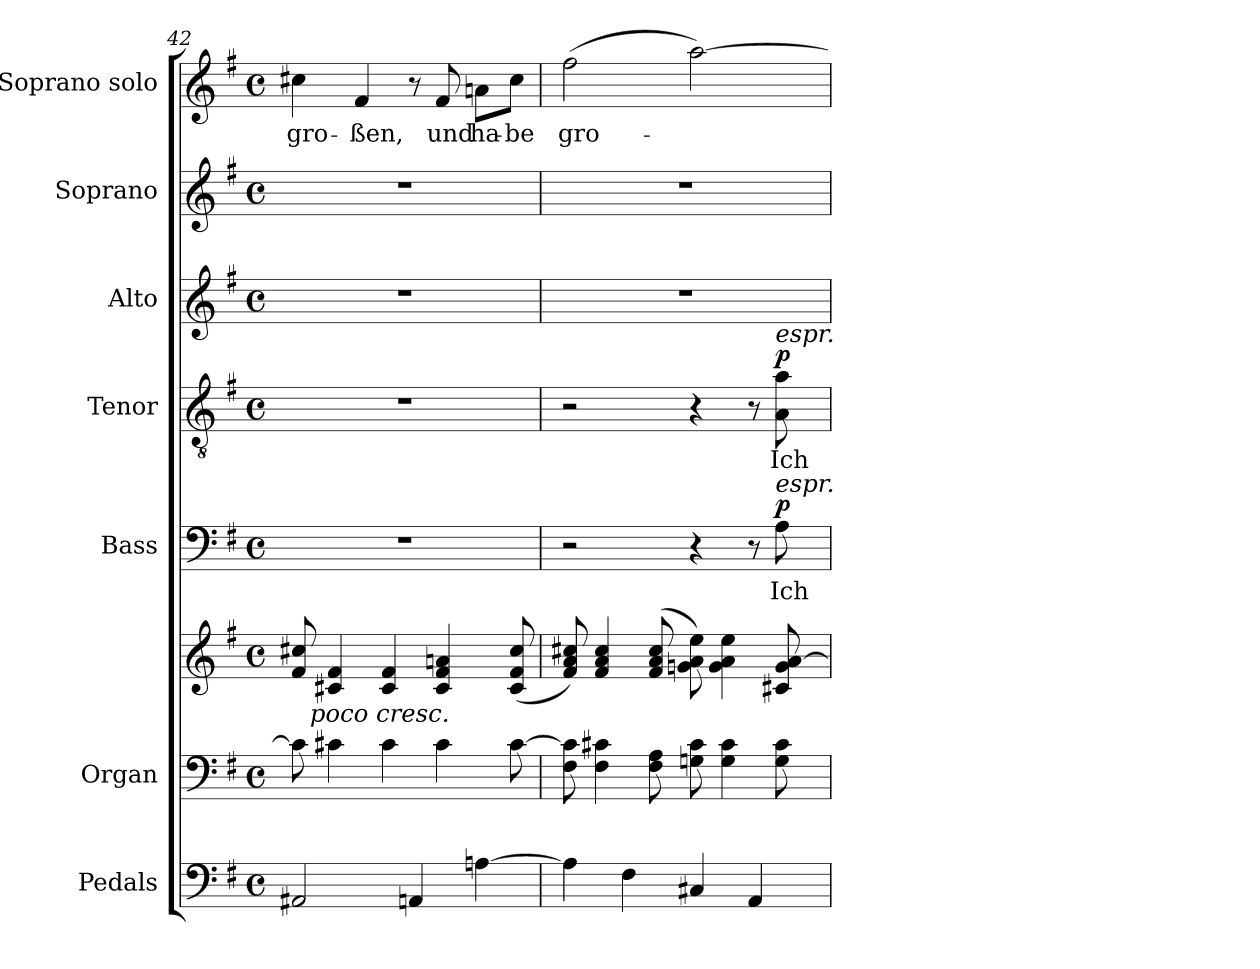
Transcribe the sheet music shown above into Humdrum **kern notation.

**kern	**kern	**kern	**kern	**text	**dynam	**kern	**text	**dynam	**kern	**kern	**kern	**text
*part7	*part6	*part6	*part5	*part5	*part5	*part4	*part4	*part4	*part3	*part2	*part1	*part1
*staff8	*staff7	*staff6	*staff5	*staff5	*staff5	*staff4	*staff4	*staff4	*staff3	*staff2	*staff1	*staff1
*I"Pedals	*I"Organ	*	*I"Bass	*	*	*I"Tenor	*	*	*I"Alto	*I"Soprano	*I"Soprano solo	*
*I'Ped.	*I'Org.	*	*I'B.	*	*	*I'T.	*	*	*I'A.	*I'S.	*I'S.	*
!!LO:PB:g=z
*clefF4	*clefF4	*clefG2	*clefF4	*	*	*clefGv2	*	*	*clefG2	*clefG2	*clefG2	*
*	*	*	*	*	*	*ITrd7c12	*	*	*	*	*	*
*k[f#]	*k[f#]	*k[f#]	*k[f#]	*	*	*k[f#]	*	*	*k[f#]	*k[f#]	*k[f#]	*
*G:	*G:	*G:	*G:	*	*	*G:	*	*	*G:	*G:	*G:	*
*M4/4	*M4/4	*M4/4	*M4/4	*	*	*M4/4	*	*	*M4/4	*M4/4	*M4/4	*
*met(c)	*met(c)	*met(c)	*met(c)	*	*	*met(c)	*	*	*met(c)	*met(c)	*met(c)	*
=42	=42	=42	=42	=42	=42	=42	=42	=42	=42	=42	=42	=42
!	!	!	!	!	!	!	!	!	!	!	!	!LO:LY:b:color=#000000
*	*	*^	*	*	*	*	*	*	*	*	*	*
2AA#Xi/	8c#i\]	8f#i/ 8cc#Xi	16ryy	1r	.	.	1r	.	.	1r	1r	4cc#Xi\	gro-
!	!	!	!LO:TX:b:i:t=poco cresc.	!	!	!	!	!	!	!	!	!	!
.	.	.	2...ryy	.	.	.	.	.	.	.	.	.	.
.	4c#Xi\	4c#Xi/ 4f#i	.	.	.	.	.	.	.	.	.	.	.
!	!	!	!	!	!	!	!	!	!	!	!	!	!LO:LY:b:color=#000000
.	.	.	.	.	.	.	.	.	.	.	.	4f#i/	-ßen,
.	4c#i\	4c#i/ 4f#i	.	.	.	.	.	.	.	.	.	.	.
4AAni/	.	.	.	.	.	.	.	.	.	.	.	8r	.
!	!	!	!	!	!	!	!	!	!	!	!	!	!LO:LY:b:color=#000000
.	4c#i\	4c#i/ 4f#i 4ani	.	.	.	.	.	.	.	.	.	8f#i/	und
!	!	!	!	!	!	!	!	!	!	!	!	!	!LO:LY:b:color=#000000
[4Ani\	.	.	.	.	.	.	.	.	.	.	.	8ani\L	ha-
!	!	!	!	!	!	!	!	!	!	!	!	!	!LO:LY:b:color=#000000
.	[8c#i\	(8c#i/ 8f#i 8cc#i	.	.	.	.	.	.	.	.	.	8cc#i\J	-be
*	*	*v	*v	*	*	*	*	*	*	*	*	*	*
=43	=43	=43	=43	=43	=43	=43	=43	=43	=43	=43	=43	=43
*	*	*^	*	*	*	*	*	*	*	*	*	*
!	!	!	!	!	!	!	!	!	!	!	!	!	!LO:LY:b:color=#000000
*	*	*v	*v	*	*	*	*	*	*	*	*	*	*
4Ai\]	8F#i\ 8c#i]	8f#i/ 8ai 8cc#Xi)	2r	.	.	2r	.	.	1r	1r	(2ff#i\	gro-
.	4F#i\ 4c#Xi	4f#i/ 4ai 4cc#i	.	.	.	.	.	.	.	.	.	.
4F#i\	.	.	.	.	.	.	.	.	.	.	.	.
.	8F#i\ 8Ai	(8f#i/ 8ai 8cc#i	.	.	.	.	.	.	.	.	.	.
4C#Xi/	8Gni\ 8c#i	8gni\ 8ai 8eei)	4r	.	.	4r	.	.	.	.	[2aai\)	.
.	4Gi\ 4c#i	4gi\ 4ai 4eei	.	.	.	.	.	.	.	.	.	.
4AAi/	.	.	8r	.	.	8r	.	.	.	.	.	.
!	!	!	!	!LO:LY:b:color=#000000	!	!	!	!	!	!	!	!
!	!	!	!	!	!	!LO:TX:a:i:t=espr.	!	!	!	!	!	!
!	!	!	!LO:TX:a:i:t=espr.	!	!	!	!	!	!	!	!	!
!	!	!	!	!	!	!	!LO:LY:b:color=#000000	!	!	!	!	!
.	8Gi\ 8c#i	8c#Xi/ 8gi [8ai	8Ai\	Ich	p	8AAi\ 8Ai	Ich	p	.	.	.	.
=	=	=	=	=	=	=	=	=	=	=	=	=
*-	*-	*-	*-	*-	*-	*-	*-	*-	*-	*-	*-	*-
